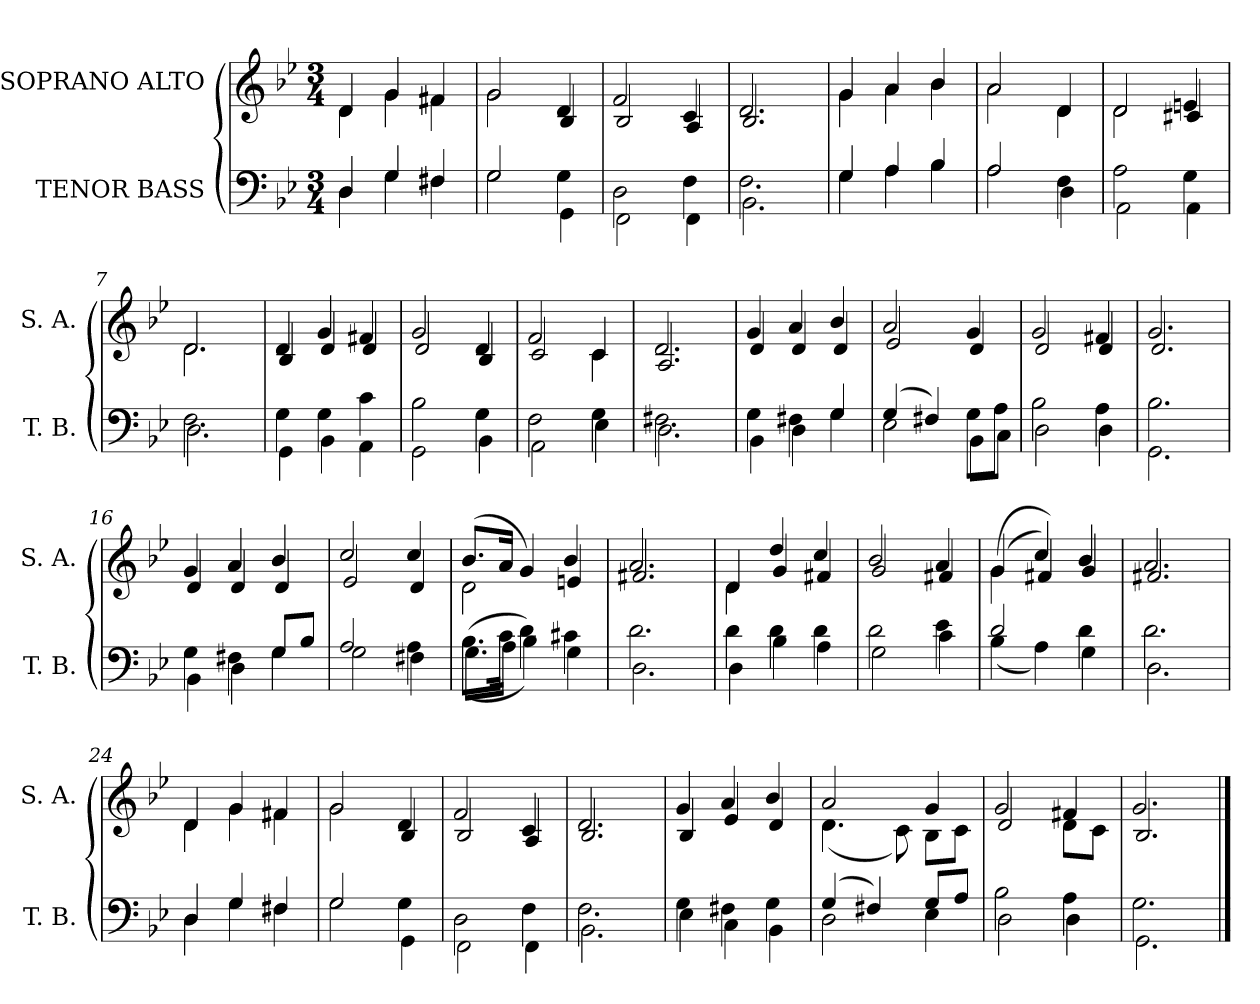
**kern	**kern
*part2	*part1
*staff2	*staff1
*I"TENOR BASS	*I"SOPRANO ALTO
*I'T. B.	*I'S. A.
!!LO:PB:g=z
*clefF4	*clefG2
*k[b-e-]	*k[b-e-]
*B-:	*B-:
*M3/4	*M3/4
=	=
*^	*^
4Di/	4Di\	4di/	4di\
4Gi/	4Gi\	4gi/	4gi\
4F#Xi/	4F#i\	4f#Xi/	4f#i\
=1	=1	=1	=1
2Gi/	2Gi\	2gi/	2gi\
4Gi\	4GGi\	4di/	4B-i/
=2	=2	=2	=2
2Di\	2FFi\	2fi/	2B-i/
4Fi\	4FFi\	4ci/	4Ai/
=3	=3	=3	=3
2.Fi\	2.BB-i\	2.di/	2.B-i/
=4	=4	=4	=4
4Gi/	4Gi\	4gi/	4gi\
4Ai/	4Ai\	4ai/	4ai\
4B-i/	4B-i\	4b-i/	4b-i\
=5	=5	=5	=5
2Ai/	2Ai\	2ai/	2ai\
4Fi\	4Di\	4di/	4di\
!!LO:LB:g=z	!!
=6	=6	=6	=6
2Ai\	2AAi\	2di/	2di\
4Gi\	4AAi\	4eni/	4c#Xi/
=7	=7	=7	=7
2.Fi\	2.Di\	2.di/	2.di\
=8	=8	=8	=8
4Gi\	4GGi\	4di/	4B-i/
4Gi\	4BB-i\	4gi/	4di/
4ci\	4AAi\	4f#Xi/	4di/
=9	=9	=9	=9
2B-i\	2GGi\	2gi/	2di/
4Gi\	4BB-i\	4di/	4B-i/
=10	=10	=10	=10
2Fi\	2AAi\	2fi/	2ci/
4Gi\	4E-i\	4ci/	4ci\
=11	=11	=11	=11
2.F#Xi\	2.Di\	2.di/	2.Ai/
=12	=12	=12	=12
4Gi\	4BB-i\	4gi/	4di/
4F#Xi\	4Di\	4ai/	4di/
4Gi/	4Gi\	4b-i/	4di/
!!LO:LB:g=z	!!
=13	=13	=13	=13
(4Gi/	2E-i\	2ai/	2e-i/
4F#Xi/)	.	.	.
8Gi\L	8BB-i\L	4gi/	4di/
8Ai\J	8Ci\J	.	.
=14	=14	=14	=14
2B-i\	2Di\	2gi/	2di/
4Ai\	4Di\	4f#Xi/	4di/
=15	=15	=15	=15
2.B-i\	2.GGi\	2.gi/	2.di/
=16	=16	=16	=16
4Gi\	4BB-i\	4gi/	4di/
4F#Xi\	4Di\	4ai/	4di/
8Gi/L	4Gi\	4b-i/	4di/
8B-i/J	.	.	.
=17	=17	=17	=17
2Ai/	2Gi\	2cci/	2e-i/
4Ai\	4F#Xi\	4cci/	4di/
=18	=18	=18	=18
(8.B-i\L	(8.Gi\L	(8.b-i/L	2di\
16ci\Jk	16Ai\Jk	16ai/Jk	.
4di\)	4B-i\)	4gi/)	.
4c#Xi\	4Gi\	4b-i/	4eni/
!!LO:LB:g=z	!!
=19	=19	=19	=19
2.di\	2.Di\	2.ai/	2.f#Xi/
=20	=20	=20	=20
4di\	4Di\	4di/	4di\
4di\	4B-i\	4ddi/	4gi/
4di\	4Ai\	4cci/	4f#Xi/
=21	=21	=21	=21
2di\	2Gi\	2b-i/	2gi/
4e-i\	4ci\	4ai/	4f#Xi/
=22	=22	=22	=22
2di/	(4B-i\	(4gi/	(4gi\
.	4Ai\)	4cci/)	4f#Xi/)
4di\	4Gi\	4b-i/	4gi/
=23	=23	=23	=23
2.di\	2.Di\	2.ai/	2.f#Xi/
=24	=24	=24	=24
4Di/	4Di\	4di/	4di\
4Gi/	4Gi\	4gi/	4gi\
4F#Xi/	4F#i\	4f#Xi/	4f#i\
=25	=25	=25	=25
2Gi/	2Gi\	2gi/	2gi\
4Gi\	4GGi\	4di/	4B-i/
!!LO:LB:g=z	!!
=26	=26	=26	=26
2Di\	2FFi\	2fi/	2B-i/
4Fi\	4FFi\	4ci/	4Ai/
=27	=27	=27	=27
2.Fi\	2.BB-i\	2.di/	2.B-i/
=28	=28	=28	=28
4Gi\	4E-i\	4gi/	4B-i/
4F#Xi\	4Ci\	4ai/	4e-i/
4Gi\	4BB-i\	4b-i/	4di/
=29	=29	=29	=29
(4Gi/	2Di\	2ai/	(4.di\
4F#Xi/)	.	.	.
.	.	.	8ci\)
8Gi/L	4E-i\	4gi/	8B-i\L
8Ai/J	.	.	8ci\J
=30	=30	=30	=30
2B-i\	2Di\	2gi/	2di/
4Ai\	4Di\	4f#Xi/	8di\L
.	.	.	8ci\J
=31	=31	=31	=31
2.Gi\	2.GGi\	2.gi/	2.B-i/
*v	*v	*	*
*	*v	*v
==	==
*-	*-
